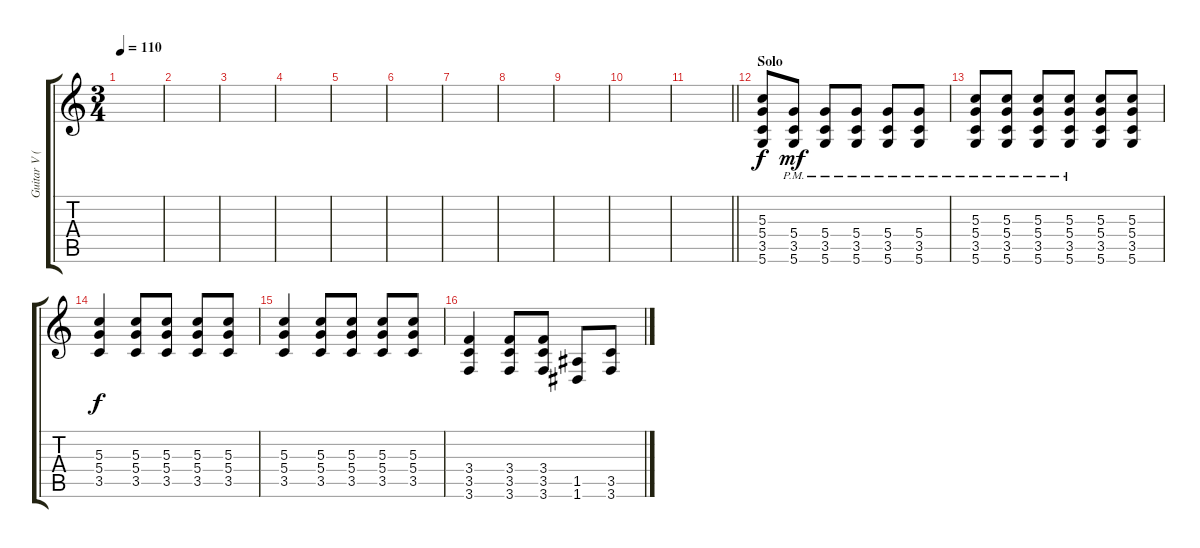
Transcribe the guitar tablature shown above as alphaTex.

\track ("Guitar V (RHYTHM)" "Guitar V (") {instrument overdrivenguitar}
\staff {score tabs}
\tuning (E4 B3 G3 D3 A2 D2) {hide}
\ts (3 4)
\tempo 110
\clef g2
\ks c
|
|
|
|
|
|
|
|
|
|
\barLineRight lightlight
|
\section ("" "Solo")
(5.3 5.4 3.5 5.6).8 (5.4{pm} 3.5{pm} 5.6{pm}).8{dy mf} (5.4{pm} 3.5{pm} 5.6{pm}).8 (5.4{pm} 3.5{pm} 5.6{pm}).8 (5.4{pm} 3.5{pm} 5.6).8 (5.4{pm} 3.5{pm} 5.6).8 |
(5.3{pm} 5.4{pm} 3.5{pm} 5.6).8 (5.3{pm} 5.4{pm} 3.5{pm} 5.6).8 (5.3 5.4 3.5{pm} 5.6).8 (5.3 5.4 3.5{pm} 5.6).8 (5.3 5.4 3.5 5.6).8 (5.3 5.4 3.5 5.6).8 |
(5.3 5.4 3.5).4{dy f} (5.3 5.4 3.5).8 (5.3 5.4 3.5).8 (5.3 5.4 3.5).8 (5.3 5.4 3.5).8 |
(5.3 5.4 3.5).4 (5.3 5.4 3.5).8 (5.3 5.4 3.5).8 (5.3 5.4 3.5).8 (5.3 5.4 3.5).8 |
(3.4 3.5 3.6).4 (3.4 3.5 3.6).8 (3.4 3.5 3.6).8 (1.5 1.6).8 (3.5 3.6).8
